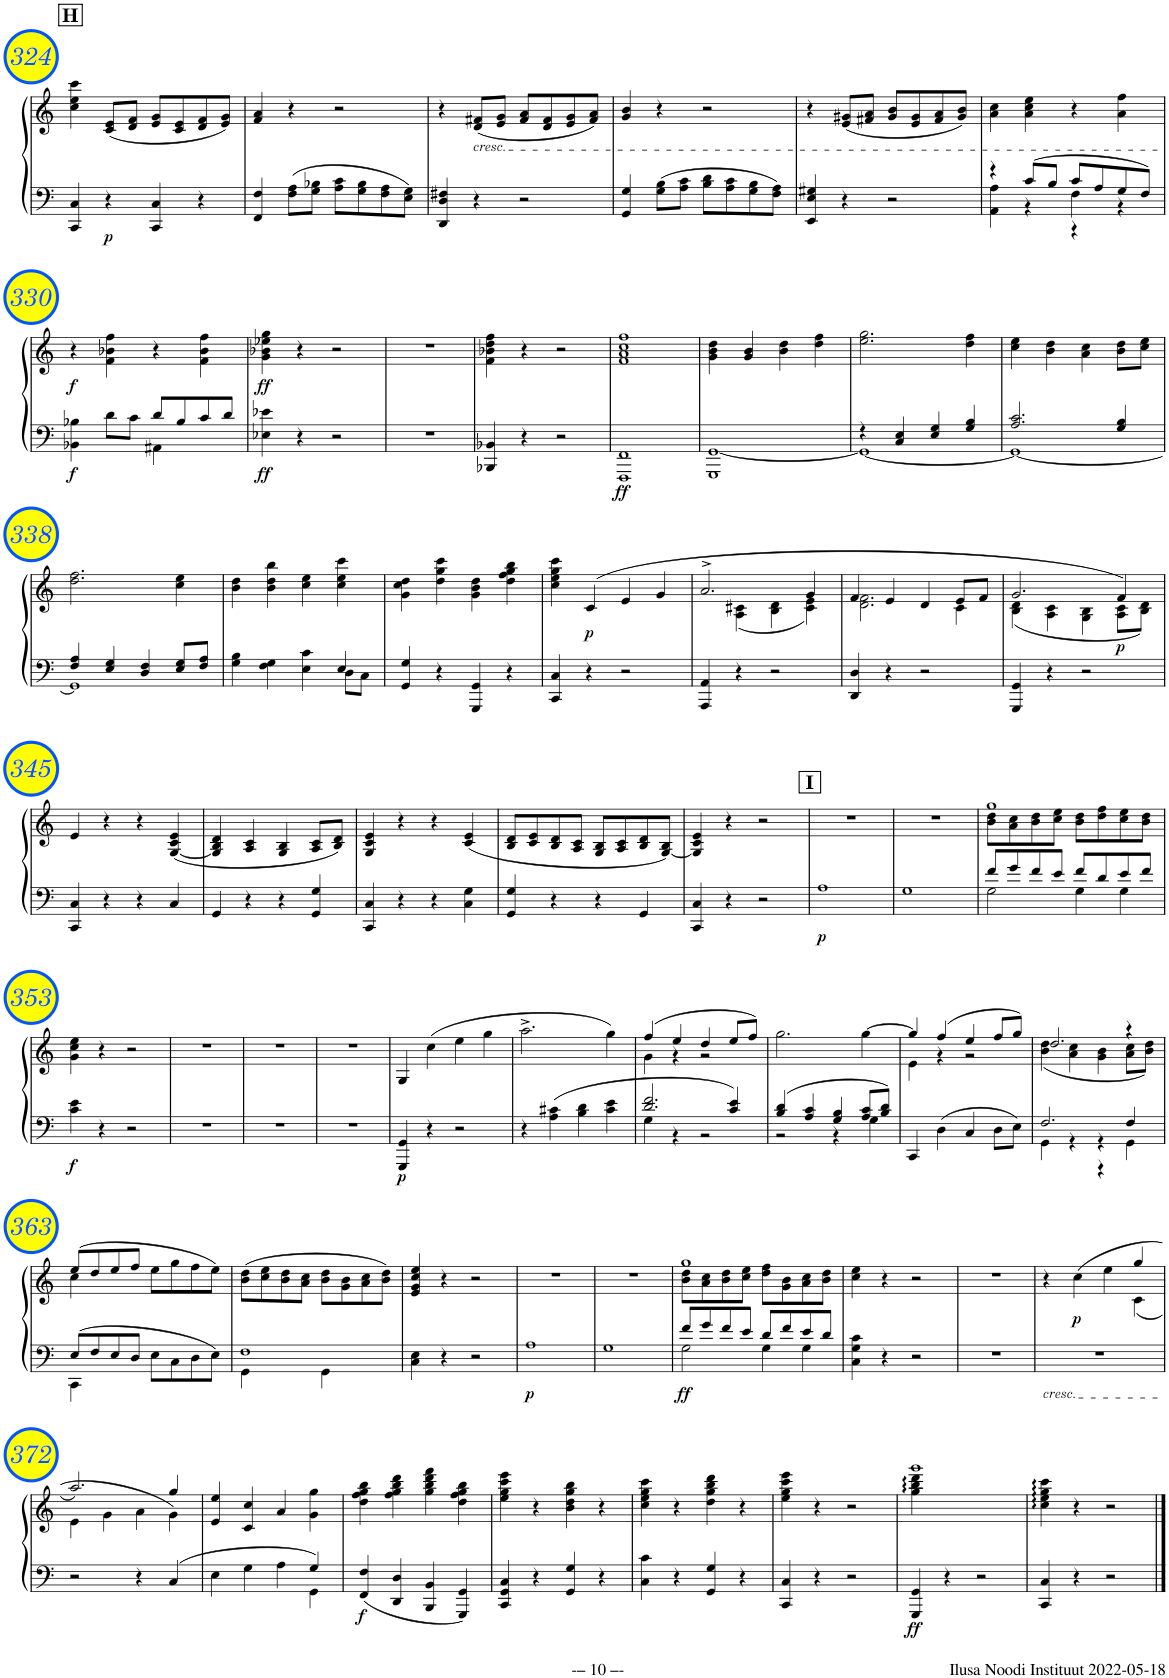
**kern	**kern	**dynam
*part1	*part1	*part1
*staff2	*staff1	*staff1/2
*I"Piano	*	*
*I'Pno	*	*
!!LO:PB:g=z
*clefF4	*clefG2	*
*k[]	*k[]	*
*M4/4	*M4/4	*
*met(c)	*met(c)	*
!!LO:REH:place=s1:a:B:cj:fs=14:t=H
=324	=324	=324
4CC/ 4C/	4cc\ 4ee\ 4ccc\	.
!	!	!LO:DY:b=2
4r	(8c/ 8e/L	p
.	8d/ 8f/J	.
4CC/ 4C/	8e/ 8g/L	.
.	8c/ 8e/	.
4r	8d/ 8f/	.
.	8e/ 8g/J)	.
=325	=325	=325
4FF/ 4F/	4f/ 4a/	.
8F\ 8A\L	4r	.
8G\ 8B-X\J	.	.
8A\ 8c\L	2r	.
8G\ 8B-\	.	.
8F\ 8A\	.	.
8E\ 8G\J	.	.
=326	=326	=326
4DD/ 4D/ 4F#X/	4r	.
!	!LO:TX:b:i:t=cresc.	!
4r	(8d/ 8f#X/L	.
.	8e/ 8g/J	.
2r	8f#/ 8a/L	.
.	8d/ 8f#/	.
.	8e/ 8g/	.
.	8f#/ 8a/J)	.
=327	=327	=327
4GG/ 4G/	4g/ 4b/	.
8G\ 8B\L	4r	.
8A\ 8c\J	.	.
8B\ 8d\L	2r	.
8A\ 8c\	.	.
8G\ 8B\	.	.
8F\ 8A\J	.	.
=328	=328	=328
4EE/ 4E/ 4G#X/	4r	.
4r	(8e/ 8g#X/L	.
.	8f#X/ 8a/J	.
2r	8g#/ 8b/L	.
.	8e/ 8g#/	.
.	8f#/ 8a/	.
.	8g#/ 8b/J)	.
=329	=329	=329
*^	*	*
*	*^	*	*
4r	4AA\ 4A\	2ryy	4a\ 4cc\	.
8c/L	4r	.	4a\ 4cc\ 4ee\	.
8B/J	.	.	.	.
8c/L	4F\	4r	4r	.
8A/	.	.	.	.
8G/	4r	4ryy	4a\ 4ff\	.
8F/J	.	.	.	.
*	*v	*v	*	*
!!LO:LB:g=z
=330	=330	=330	=330
!	!	!	!LO:DY:b=2
!	!	!	!LO:DY:n=1:b
4BB-X\ 4B-X\	2ryy	4r	f f
8d\L	.	4f\ 4b-X\ 4ff\	.
8c\J	.	.	.
8d/L	4AA#X\	4r	.
8B-/	.	.	.
8c/	4ryy	4f\ 4b-\ 4ff\	.
8d/J	.	.	.
*v	*v	*	*
=331	=331	=331
!	!	!LO:DY:b=2
!	!	!LO:DY:n=1:b
4E-X\ 4e-X\	4g\ 4b-X\ 4ee-X\ 4gg\	ff ff
4r	4r	.
2r	2r	.
=332	=332	=332
1r	1r	.
=333	=333	=333
4BBB-X/ 4BB-X/	4f\ 4b-X\ 4dd\ 4ff\	.
4r	4r	.
2r	2r	.
=334	=334	=334
!	!	!LO:DY:b=2
1FFF 1FF	1f 1a 1cc 1ff	ff
=335	=335	=335
1GGG [<1GG	4g\ 4b\ 4dd\	.
.	4g/ 4b/	.
.	4b\ 4dd\	.
.	4dd\ 4ff\	.
=336	=336	=336
*^	*	*
4r	1GG_	2.ee\ 2.gg\	.
4C/ 4E/	.	.	.
4E/ 4G/	.	.	.
4G/ 4B/	.	4dd\ 4ff\	.
=337	=337	=337	=337
2.A/ 2.c/	1GG_	4cc\ 4ee\	.
.	.	4b\ 4dd\	.
.	.	4a\ 4cc\	.
4G/ 4B/	.	8b\ 8dd\L	.
.	.	8cc\ 8ee\J	.
!!LO:LB:g=z
=338	=338	=338	=338
4F/ 4A/	1GG]	2.dd\ 2.ff\	.
4E/ 4G/	.	.	.
4D/ 4F/	.	.	.
8E/ 8G/L	.	4cc\ 4ee\	.
8F/ 8A/J	.	.	.
=339	=339	=339	=339
4G\ 4B\	2.ryy	4b\ 4dd\	.
4F\ 4G\	.	4b\ 4dd\ 4bb\	.
4E\ 4c\	.	4cc\ 4ee\	.
4E/	8D\L	4cc\ 4ee\ 4ccc\	.
.	8C\J	.	.
*v	*v	*	*
=340	=340	=340
4GG/ 4G/	4g\ 4cc\ 4dd\	.
4r	4dd\ 4gg\ 4ccc\	.
4GGG/ 4GG/	4g\ 4b\ 4dd\	.
4r	4dd\ 4ff\ 4gg\ 4bb\	.
=341	=341	=341
4CC/ 4C/	4cc\ 4ee\ 4gg\ 4ccc\	.
!	!	!LO:DY:b
4r	(4c/	p
2r	4e/	.
.	4g/	.
=342	=342	=342
*	*^	*
4AAA/ 4AA/	2.a^/	4ryy	.
4r	.	(4A\ 4c#X\	.
2r	.	4B\ 4d\	.
.	4g/	4c#\ 4e\)	.
=343	=343	=343	=343
4DD/ 4D/	4f/	2.d\ 2.f\	.
4r	4e/	.	.
2r	4d/	.	.
.	8e/L	4c\	.
.	8f/J	.	.
=344	=344	=344	=344
4GGG/ 4GG/	2.g/	(4B\ 4d\	.
4r	.	4A\ 4c\	.
2r	.	4G\ 4B\	.
!	!	!	!LO:DY:b
.	4f/)	8A\ 8c\L	p
.	.	8B\ 8d\J)	.
*	*v	*v	*
!!LO:LB:g=z
=345	=345	=345
4CC/ 4C/	4e/	.
4r	4r	.
4r	4r	.
4C/	([4G/ 4c/ 4e/	.
=346	=346	=346
4GG/	4G/] 4B/ 4d/	.
4r	4A/ 4c/	.
4r	4G/ 4B/	.
4GG/ 4G/	8A/ 8c/L	.
.	8B/ 8d/J)	.
=347	=347	=347
4CC/ 4C/	4G/ 4c/ 4e/	.
4r	4r	.
4r	4r	.
4C\ 4G\	(<4c/ 4e/	.
=348	=348	=348
4GG/ 4G/	8B/ 8d/L	.
.	8c/ 8e/	.
4r	8B/ 8d/	.
.	8A/ 8c/J	.
4r	8G/ 8B/L	.
.	8A/ 8c/	.
4GG/	8B/ 8d/	.
.	[<8G/ 8B/J)	.
=349	=349	=349
4CC/ 4C/	4G/] 4c/ 4e/	.
4r	4r	.
2r	2r	.
!!LO:REH:place=s1:a:B:cj:fs=14:t=I
=350	=350	=350
!	!	!LO:DY:b=2
1A	1r	p
=351	=351	=351
1G	1r	.
=352	=352	=352
*^	*^	*
8f/L	2G\	1gg	8b\ 8dd\L	.
8g/	.	.	8a\ 8cc\	.
8f/	.	.	8b\ 8dd\	.
8e/J	.	.	8cc\ 8ee\J	.
8f/L	4G\	.	8b\ 8dd\L	.
8d/	.	.	8dd\ 8ff\	.
8e/	4G\	.	8cc\ 8ee\	.
8f/J	.	.	8b\ 8dd\J	.
*v	*v	*	*	*
!!LO:LB:g=z
=353	=353	=353	=353
!	!	!	!LO:DY:b=2
*	*v	*v	*
4c\ 4e\	4g\ 4cc\ 4ee\	f
4r	4r	.
2r	2r	.
=354	=354	=354
1r	1r	.
=355	=355	=355
1r	1r	.
=356	=356	=356
1r	1r	.
=357	=357	=357
!	!	!LO:DY:b=2
4GGG/ 4GG/	4G/	p
4r	(4cc\	.
2r	4ee\	.
.	4gg\	.
=358	=358	=358
4r	2.aa^\	.
4A\ 4c#X\	.	.
4B\ 4d\	.	.
4c#\ 4e\	4gg\)	.
=359	=359	=359
*^	*^	*
2.d/ 2.f/	4G\	(4ff/	4g\	.
.	4r	4ee/	4r	.
.	2r	4dd/	2r	.
4c/ 4e/	.	8ee/L	.	.
.	.	8ff/J)	.	.
*	*	*v	*v	*
=360	=360	=360	=360
4B/ 4d/	2r	2.gg\	.
4A/ 4c/	.	.	.
4G/ 4B/	4r	.	.
8A/ 8c/L	4G\	[4gg\	.
8B/ 8d/J	.	.	.
*v	*v	*	*
=361	=361	=361
*	*^	*
4CC/	4gg/]	4e\	.
4D\	(4ff/	4r	.
4C/	4ee/	2r	.
8D\L	8ff/L	.	.
8E\J	8gg/J)	.	.
=362	=362	=362	=362
*^	*	*	*
*	*^	*	*	*
2.F/	4GG\	2ryy	2.dd/	(4b\ 4dd\	.
.	4r	.	.	4a\ 4cc\	.
.	4r	4r	.	4g\ 4b\	.
4F/	4GG\	4ryy	4r	8a\ 8cc\L	.
.	.	.	.	8b\ 8dd\J)	.
*	*v	*v	*	*	*
!!LO:LB:g=z	!!
=363	=363	=363	=363	=363
8E/L	4CC\	(8ee/L	4cc\	.
8F/	.	8dd/	.	.
8E/	2.ryy	8ee/	2.ryy	.
8D/J	.	8ff/J	.	.
8E\L	.	8ee\L	.	.
8C\	.	8gg\	.	.
8D\	.	8ff\	.	.
8E\J	.	8ee\J)	.	.
*	*	*v	*v	*
=364	=364	=364	=364
1F	4GG\	(8b\ 8dd\L	.
.	.	8cc\ 8ee\	.
.	4ryy	8b\ 8dd\	.
.	.	8a\ 8cc\J	.
.	4GG\	8b\ 8dd\L	.
.	.	8g\ 8b\	.
.	4ryy	8a\ 8cc\	.
.	.	8b\ 8dd\J)	.
*v	*v	*	*
=365	=365	=365
4C\ 4E\	4e/ 4g/ 4cc/ 4ee/	.
4r	4r	.
2r	2r	.
=366	=366	=366
!	!	!LO:DY:b=2
1A	1r	p
=367	=367	=367
1G	1r	.
=368	=368	=368
*^	*^	*
!	!	!	!	!LO:DY:b=2
8f/L	2G\	1gg	8b\ 8dd\L	ff
8g/	.	.	8a\ 8cc\	.
8f/	.	.	8b\ 8dd\	.
8e/J	.	.	8cc\ 8ee\J	.
8d/L	4G\	.	8dd\ 8ff\L	.
8f/	.	.	8g\ 8b\	.
8e/	4G\	.	8a\ 8cc\	.
8d/J	.	.	8b\ 8dd\J	.
*v	*v	*	*	*
*	*v	*v	*
=369	=369	=369
4C\ 4G\ 4c\	4cc\ 4ee\	.
4r	4r	.
2r	2r	.
=370	=370	=370
1r	1r	.
=371	=371	=371
*	*^	*
!LO:TX:b:i:t=cresc.	!	!	!
1r	4r	2.ryy	.
!	!	!	!LO:DY:b
.	(>4cc\	.	p
.	4ee\	.	.
.	4gg/	(4c\	.
!!LO:LB:g=z	!!
=372	=372	=372	=372
2r	2.aa/)	4e\	.
.	.	4g\	.
4r	.	4a\	.
4C/	4gg/	4g\)	.
*	*v	*v	*
=373	=373	=373
*^	*	*
4E\	2.ryy	4e/ 4ee/	.
4G\	.	4c/ 4cc/	.
4A\	.	4a/	.
4G/	4GG\	4g\ 4gg\	.
=374	=374	=374	=374
!	!	!	!LO:DY:b=2
*v	*v	*	*
4FF/ 4F/	4dd\ 4ff\ 4gg\ 4bb\	f
4DD/ 4D/	4ff\ 4gg\ 4bb\ 4ddd\	.
4BBB/ 4BB/	4gg\ 4bb\ 4ddd\ 4fff\	.
4GGG/ 4GG/	4dd\ 4ff\ 4gg\ 4bb\	.
=375	=375	=375
4CC/ 4GG/ 4C/	4ee\ 4gg\ 4ccc\ 4eee\	.
4r	4r	.
4GG/ 4G/	4b\ 4dd\ 4gg\ 4bb\	.
4r	4r	.
=376	=376	=376
4C\ 4c\	4cc\ 4ee\ 4gg\ 4ccc\	.
4r	4r	.
4GG/ 4G/	4dd\ 4gg\ 4bb\ 4ddd\	.
4r	4r	.
=377	=377	=377
4CC/ 4C/	4ee\ 4gg\ 4ccc\ 4eee\	.
4r	4r	.
2r	2r	.
=378	=378	=378
*	*^	*
!	!	!	!LO:DY:b=2
4GGG/ 4GG/	1ggg	4gg\:: 4bb\:: 4ddd\::	ff
4r	.	2.ryy	.
2r	.	.	.
*	*v	*v	*
=379	=379	=379
4CC/ 4C/	4cc\:: 4ee\:: 4gg\:: 4ccc\::	.
4r	4r	.
2r	2r	.
==	==	==
*-	*-	*-
